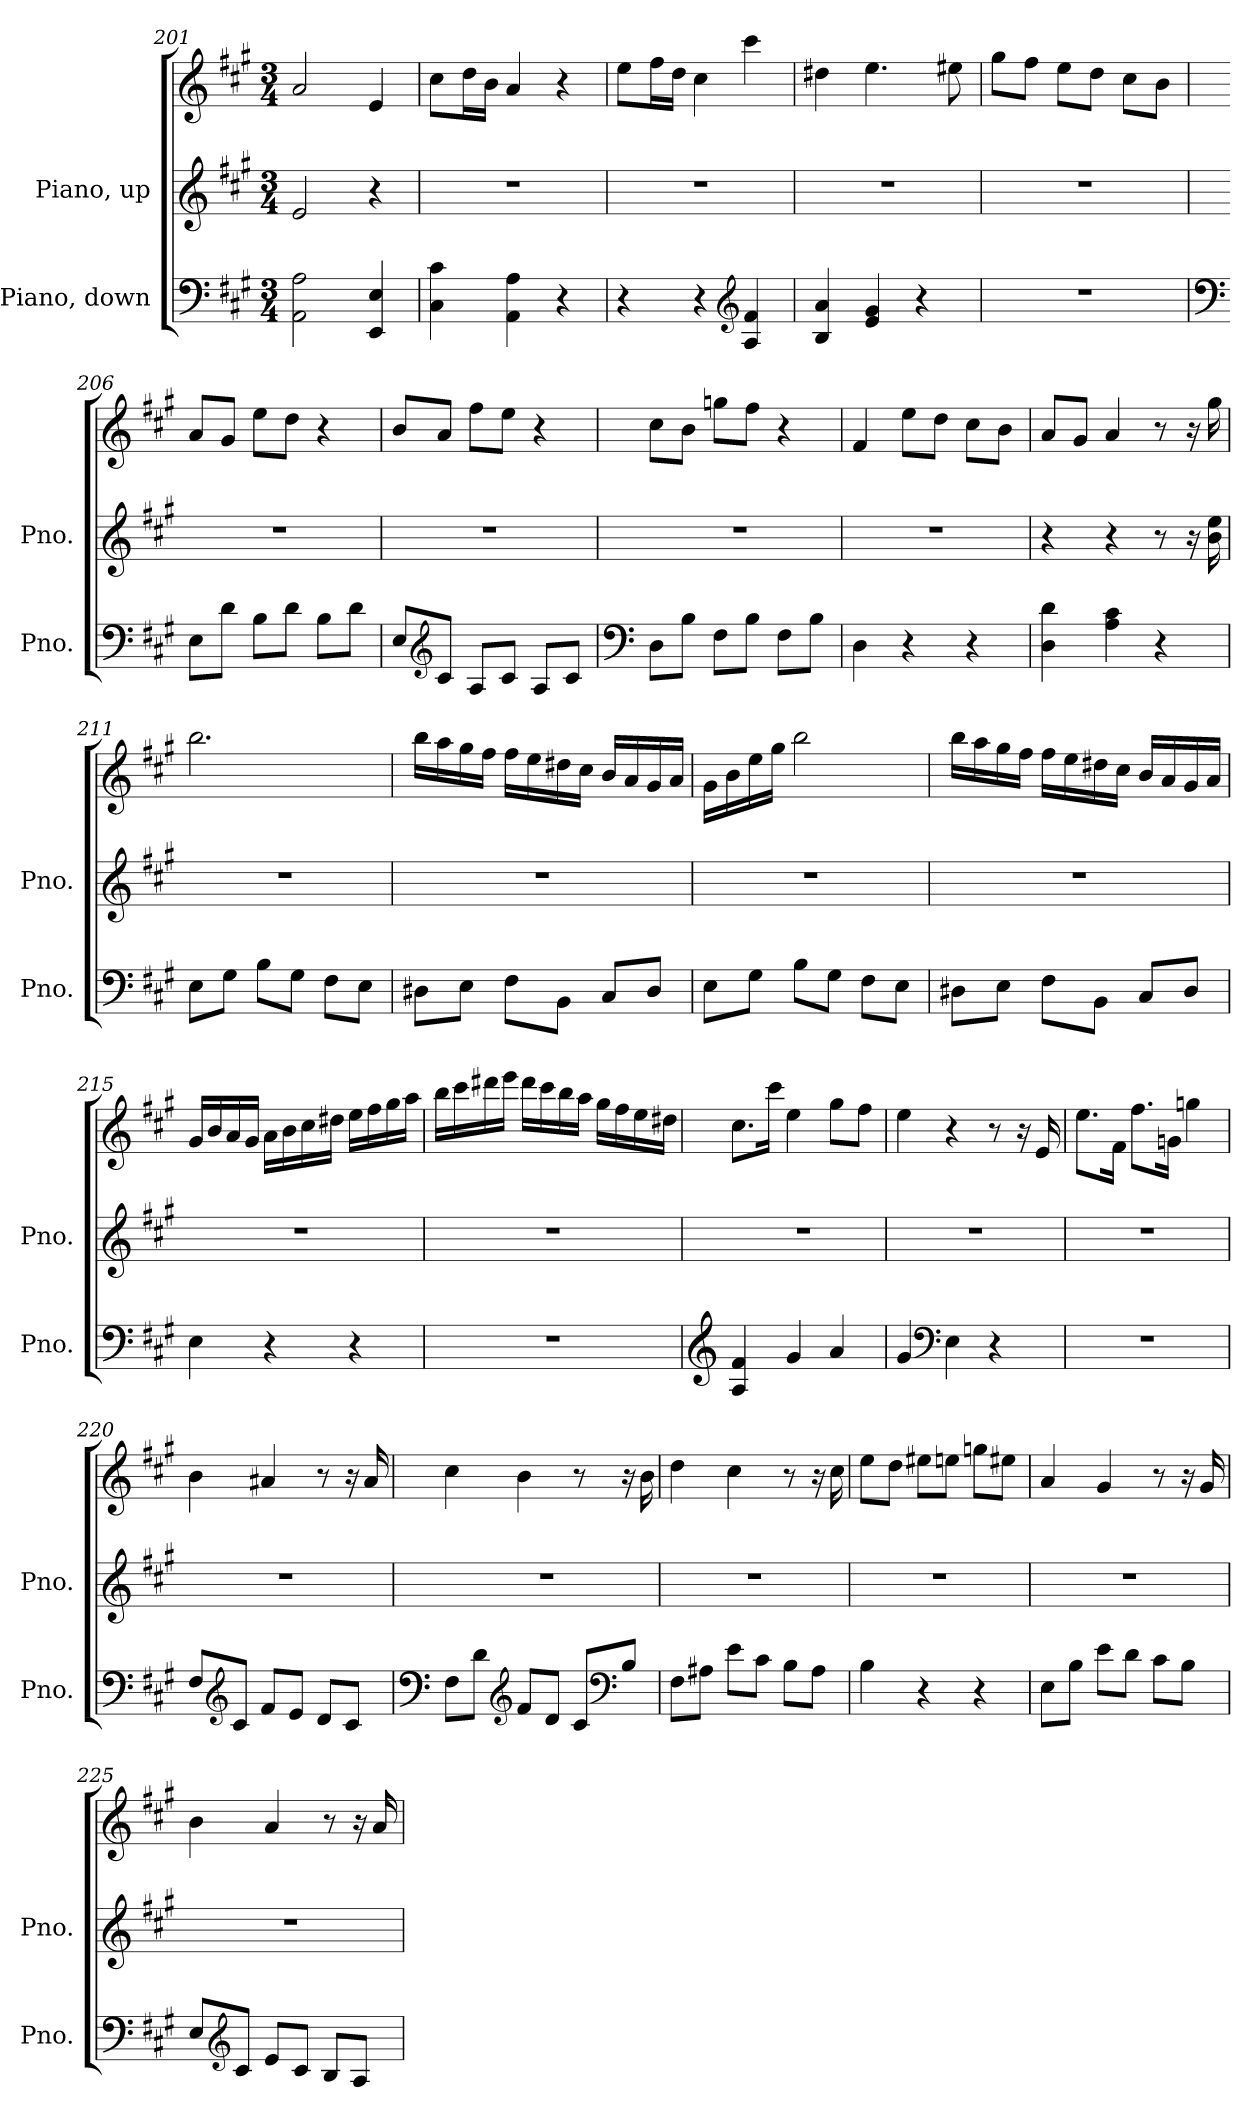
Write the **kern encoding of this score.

**kern	**kern	**kern
*part2	*part1	*part1
*staff3	*staff2	*staff1
*I"Piano, down	*I"Piano, up	*
*I'Pno.	*I'Pno.	*
*clefF4	*clefG2	*clefG2
*k[f#c#g#]	*k[f#c#g#]	*k[f#c#g#]
*M3/4	*M3/4	*M3/4
=201	=201	=201
2AA\ 2A\	2e/	2a/
4EE/ 4E/	4r	4e/
=202	=202	=202
4C#\ 4c#\	2.r	8cc#\L
.	.	16dd\L
.	.	16b\JJ
4AA\ 4A\	.	4a/
4r	.	4r
=203	=203	=203
4r	2.r	8ee\L
.	.	16ff#\L
.	.	16dd\JJ
4r	.	4cc#\
*clefG2	*	*
4A/ 4f#/	.	4ccc#\
!!LO:LB:g=z
=204	=204	=204
4B/ 4a/	2.r	4dd#X\
4e/ 4g#/	.	4.ee\
4r	.	.
.	.	8ee#X\
=205	=205	=205
2.r	2.r	8gg#\L
.	.	8ff#\J
.	.	8ee\L
.	.	8dd\J
.	.	8cc#\L
.	.	8b\J
=206	=206	=206
*clefF4	*	*
8E\L	2.r	8a/L
8d\J	.	8g#/J
8B\L	.	8ee\L
8d\J	.	8dd\J
8B\L	.	4r
8d\J	.	.
=207	=207	=207
8E/L	2.r	8b/L
*clefG2	*	*
8c#/J	.	8a/J
8A/L	.	8ff#\L
8c#/J	.	8ee\J
8A/L	.	4r
8c#/J	.	.
=208	=208	=208
*clefF4	*	*
8D\L	2.r	8cc#\L
8B\J	.	8b\J
8F#\L	.	8ggn\L
8B\J	.	8ff#\J
8F#\L	.	4r
8B\J	.	.
!!LO:LB:g=z
=209	=209	=209
4D\	2.r	4f#/
4r	.	8ee\L
.	.	8dd\J
4r	.	8cc#\L
.	.	8b\J
=210	=210	=210
4D\ 4d\	4r	8a/L
.	.	8g#/J
4A\ 4c#\	4r	4a/
4r	8r	8r
.	16r	16r
.	16b\ 16ee\	16gg#\
=211	=211	=211
8E\L	2.r	2.bb\
8G#\J	.	.
8B\L	.	.
8G#\J	.	.
8F#\L	.	.
8E\J	.	.
=212	=212	=212
8D#X\L	2.r	16bb\LL
.	.	16aa\
8E\J	.	16gg#\
.	.	16ff#\JJ
8F#\L	.	16ff#\LL
.	.	16ee\
8BB\J	.	16dd#X\
.	.	16cc#\JJ
8C#/L	.	16b/LL
.	.	16a/
8D#/J	.	16g#/
.	.	16a/JJ
=213	=213	=213
8E\L	2.r	16g#\LL
.	.	16b\
8G#\J	.	16ee\
.	.	16gg#\JJ
8B\L	.	2bb\
8G#\J	.	.
8F#\L	.	.
8E\J	.	.
!!LO:LB:g=z
=214	=214	=214
8D#X\L	2.r	16bb\LL
.	.	16aa\
8E\J	.	16gg#\
.	.	16ff#\JJ
8F#\L	.	16ff#\LL
.	.	16ee\
8BB\J	.	16dd#X\
.	.	16cc#\JJ
8C#/L	.	16b/LL
.	.	16a/
8D#/J	.	16g#/
.	.	16a/JJ
=215	=215	=215
4E\	2.r	16g#/LL
.	.	16b/
.	.	16a/
.	.	16g#/JJ
4r	.	16a\LL
.	.	16b\
.	.	16cc#\
.	.	16dd#X\JJ
4r	.	16ee\LL
.	.	16ff#\
.	.	16gg#\
.	.	16aa\JJ
!!LO:PB:g=z
=216	=216	=216
2.r	2.r	16bb\LL
.	.	16ccc#\
.	.	16ddd#X\
.	.	16eee\JJ
.	.	16ddd#\LL
.	.	16ccc#\
.	.	16bb\
.	.	16aa\JJ
.	.	16gg#\LL
.	.	16ff#\
.	.	16ee\
.	.	16dd#X\JJ
=217	=217	=217
*clefG2	*	*
4A/ 4f#/	2.r	8.cc#\L
.	.	16ccc#\Jk
4g#/	.	4ee\
4a/	.	8gg#\L
.	.	8ff#\J
=218	=218	=218
4g#/	2.r	4ee\
*clefF4	*	*
4E\	.	4r
4r	.	8r
.	.	16r
.	.	16e/
=219	=219	=219
2.r	2.r	8.ee\L
.	.	16f#\Jk
.	.	8.ff#\L
.	.	16gn\Jk
.	.	4ggn\
!!LO:LB:g=z
=220	=220	=220
8F#/L	2.r	4b\
*clefG2	*	*
8c#/J	.	.
8f#/L	.	4a#X/
8e/J	.	.
8d/L	.	8r
8c#/J	.	16r
.	.	16a#/
=221	=221	=221
*clefF4	*	*
8F#\L	2.r	4cc#\
8d\J	.	.
*clefG2	*	*
8f#/L	.	4b\
8d/J	.	.
8c#/L	.	8r
*clefF4	*	*
8B/J	.	16r
.	.	16b\
=222	=222	=222
8F#\L	2.r	4dd\
8A#X\J	.	.
8e\L	.	4cc#\
8c#\J	.	.
8B\L	.	8r
8A#\J	.	16r
.	.	16cc#\
=223	=223	=223
4B\	2.r	8ee\L
.	.	8dd\J
4r	.	8ee#X\L
.	.	8een\J
4r	.	8ggn\L
.	.	8ee#X\J
!!LO:LB:g=z
=224	=224	=224
8E\L	2.r	4a/
8B\J	.	.
8e\L	.	4g#/
8d\J	.	.
8c#\L	.	8r
8B\J	.	16r
.	.	16g#/
=225	=225	=225
8E/L	2.r	4b\
*clefG2	*	*
8c#/J	.	.
8e/L	.	4a/
8c#/J	.	.
8B/L	.	8r
8A/J	.	16r
.	.	16a/
=	=	=
*-	*-	*-
